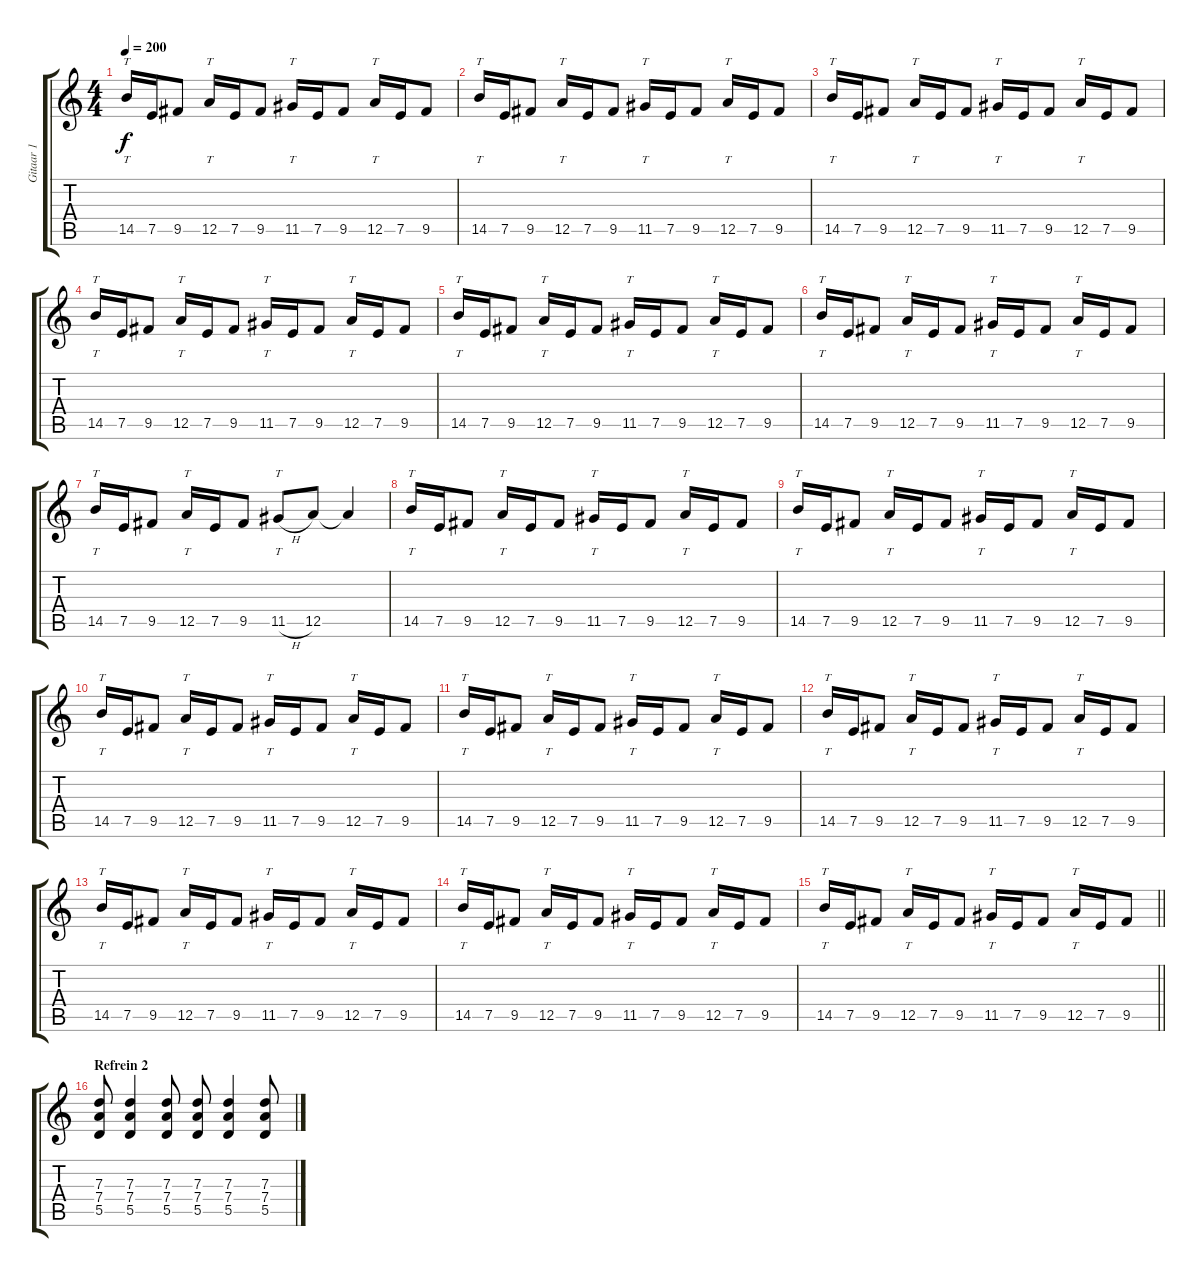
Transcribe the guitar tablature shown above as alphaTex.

\track ("Gitaar 1" "Gitaar 1") {instrument distortionguitar}
\staff {score tabs}
\tuning (E4 B3 G3 D3 A2 D2) {hide}
\ts (4 4)
\tempo 200
\clef g2
\ks c
14.5.16{tt dy f} 7.5.16 9.5.8 12.5.16{tt} 7.5.16 9.5.8 11.5.16{tt} 7.5.16 9.5.8 12.5.16{tt} 7.5.16 9.5.8 |
14.5.16{tt} 7.5.16 9.5.8 12.5.16{tt} 7.5.16 9.5.8 11.5.16{tt} 7.5.16 9.5.8 12.5.16{tt} 7.5.16 9.5.8 |
14.5.16{tt} 7.5.16 9.5.8 12.5.16{tt} 7.5.16 9.5.8 11.5.16{tt} 7.5.16 9.5.8 12.5.16{tt} 7.5.16 9.5.8 |
14.5.16{tt} 7.5.16 9.5.8 12.5.16{tt} 7.5.16 9.5.8 11.5.16{tt} 7.5.16 9.5.8 12.5.16{tt} 7.5.16 9.5.8 |
14.5.16{tt} 7.5.16 9.5.8 12.5.16{tt} 7.5.16 9.5.8 11.5.16{tt} 7.5.16 9.5.8 12.5.16{tt} 7.5.16 9.5.8 |
14.5.16{tt} 7.5.16 9.5.8 12.5.16{tt} 7.5.16 9.5.8 11.5.16{tt} 7.5.16 9.5.8 12.5.16{tt} 7.5.16 9.5.8 |
14.5.16{tt} 7.5.16 9.5.8 12.5.16{tt} 7.5.16 9.5.8 11.5{h}.8{tt} 12.5.8 12.5{t}.4 |
14.5.16{tt} 7.5.16 9.5.8 12.5.16{tt} 7.5.16 9.5.8 11.5.16{tt} 7.5.16 9.5.8 12.5.16{tt} 7.5.16 9.5.8 |
14.5.16{tt} 7.5.16 9.5.8 12.5.16{tt} 7.5.16 9.5.8 11.5.16{tt} 7.5.16 9.5.8 12.5.16{tt} 7.5.16 9.5.8 |
14.5.16{tt} 7.5.16 9.5.8 12.5.16{tt} 7.5.16 9.5.8 11.5.16{tt} 7.5.16 9.5.8 12.5.16{tt} 7.5.16 9.5.8 |
14.5.16{tt} 7.5.16 9.5.8 12.5.16{tt} 7.5.16 9.5.8 11.5.16{tt} 7.5.16 9.5.8 12.5.16{tt} 7.5.16 9.5.8 |
14.5.16{tt} 7.5.16 9.5.8 12.5.16{tt} 7.5.16 9.5.8 11.5.16{tt} 7.5.16 9.5.8 12.5.16{tt} 7.5.16 9.5.8 |
14.5.16{tt} 7.5.16 9.5.8 12.5.16{tt} 7.5.16 9.5.8 11.5.16{tt} 7.5.16 9.5.8 12.5.16{tt} 7.5.16 9.5.8 |
14.5.16{tt} 7.5.16 9.5.8 12.5.16{tt} 7.5.16 9.5.8 11.5.16{tt} 7.5.16 9.5.8 12.5.16{tt} 7.5.16 9.5.8 |
\barLineRight lightlight
14.5.16{tt} 7.5.16 9.5.8 12.5.16{tt} 7.5.16 9.5.8 11.5.16{tt} 7.5.16 9.5.8 12.5.16{tt} 7.5.16 9.5.8 |
\section ("" "Refrein 2")
(7.3 7.4 5.5).8 (7.3 7.4 5.5).4 (7.3 7.4 5.5).8 (7.3 7.4 5.5).8 (7.3 7.4 5.5).4 (7.3 7.4 5.5).8
